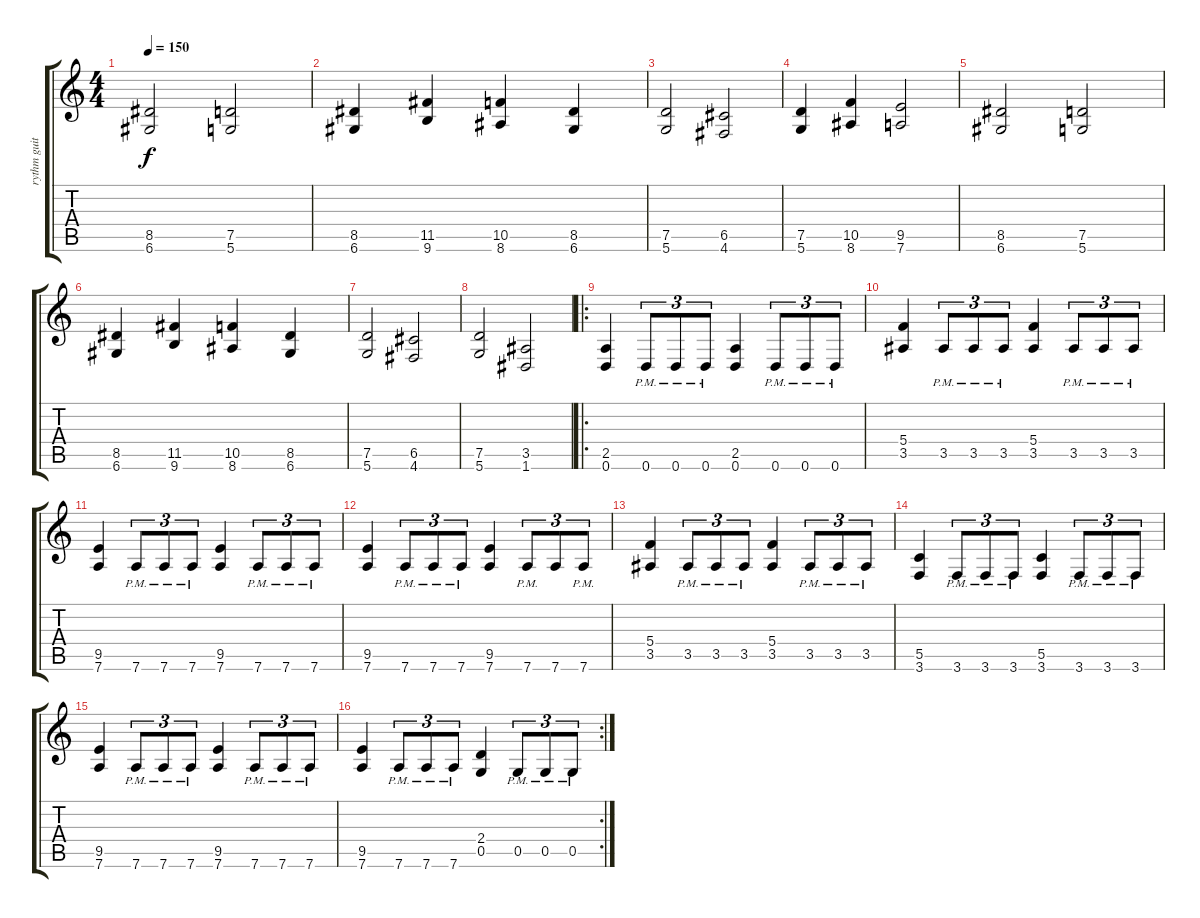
\track ("rythm guitar" "rythm guit") {instrument distortionguitar}
\staff {score tabs}
\tuning (D4 A3 F3 C3 G2 D2) {hide}
\ts (4 4)
\tempo 150
\clef g2
\ks c
(8.5 6.6).2{dy f} (7.5 5.6).2 |
(8.5 6.6).4 (11.5 9.6).4 (10.5 8.6).4 (8.5 6.6).4 |
(7.5 5.6).2 (6.5 4.6).2 |
(7.5 5.6).4 (10.5 8.6).4 (9.5 7.6).2 |
(8.5 6.6).2 (7.5 5.6).2 |
(8.5 6.6).4 (11.5 9.6).4 (10.5 8.6).4 (8.5 6.6).4 |
(7.5 5.6).2 (6.5 4.6).2 |
(7.5 5.6).2 (3.5 1.6).2 |
\ro
(2.5 0.6).4 0.6{pm}.8{tu (3 2)} 0.6{pm}.8{tu (3 2)} 0.6{pm}.8{tu (3 2)} (2.5 0.6).4 0.6{pm}.8{tu (3 2)} 0.6{pm}.8{tu (3 2)} 0.6{pm}.8{tu (3 2)} |
(5.4 3.5).4 3.5{pm}.8{tu (3 2)} 3.5{pm}.8{tu (3 2)} 3.5{pm}.8{tu (3 2)} (5.4 3.5).4 3.5{pm}.8{tu (3 2)} 3.5{pm}.8{tu (3 2)} 3.5{pm}.8{tu (3 2)} |
(9.5 7.6).4 7.6{pm}.8{tu (3 2)} 7.6{pm}.8{tu (3 2)} 7.6{pm}.8{tu (3 2)} (9.5 7.6).4 7.6{pm}.8{tu (3 2)} 7.6{pm}.8{tu (3 2)} 7.6{pm}.8{tu (3 2)} |
(9.5 7.6).4 7.6{pm}.8{tu (3 2)} 7.6{pm}.8{tu (3 2)} 7.6{pm}.8{tu (3 2)} (9.5 7.6).4 7.6{pm}.8{tu (3 2)} 7.6.8{tu (3 2)} 7.6{pm}.8{tu (3 2)} |
(5.4 3.5).4 3.5{pm}.8{tu (3 2)} 3.5{pm}.8{tu (3 2)} 3.5{pm}.8{tu (3 2)} (5.4 3.5).4 3.5{pm}.8{tu (3 2)} 3.5{pm}.8{tu (3 2)} 3.5{pm}.8{tu (3 2)} |
(5.5 3.6).4 3.6{pm}.8{tu (3 2)} 3.6{pm}.8{tu (3 2)} 3.6{pm}.8{tu (3 2)} (5.5 3.6).4 3.6{pm}.8{tu (3 2)} 3.6{pm}.8{tu (3 2)} 3.6{pm}.8{tu (3 2)} |
(9.5 7.6).4 7.6{pm}.8{tu (3 2)} 7.6{pm}.8{tu (3 2)} 7.6{pm}.8{tu (3 2)} (9.5 7.6).4 7.6{pm}.8{tu (3 2)} 7.6{pm}.8{tu (3 2)} 7.6{pm}.8{tu (3 2)} |
\rc 2
(9.5 7.6).4 7.6{pm}.8{tu (3 2)} 7.6{pm}.8{tu (3 2)} 7.6{pm}.8{tu (3 2)} (2.4 0.5).4 0.5{pm}.8{tu (3 2)} 0.5{pm}.8{tu (3 2)} 0.5{pm}.8{tu (3 2)}
